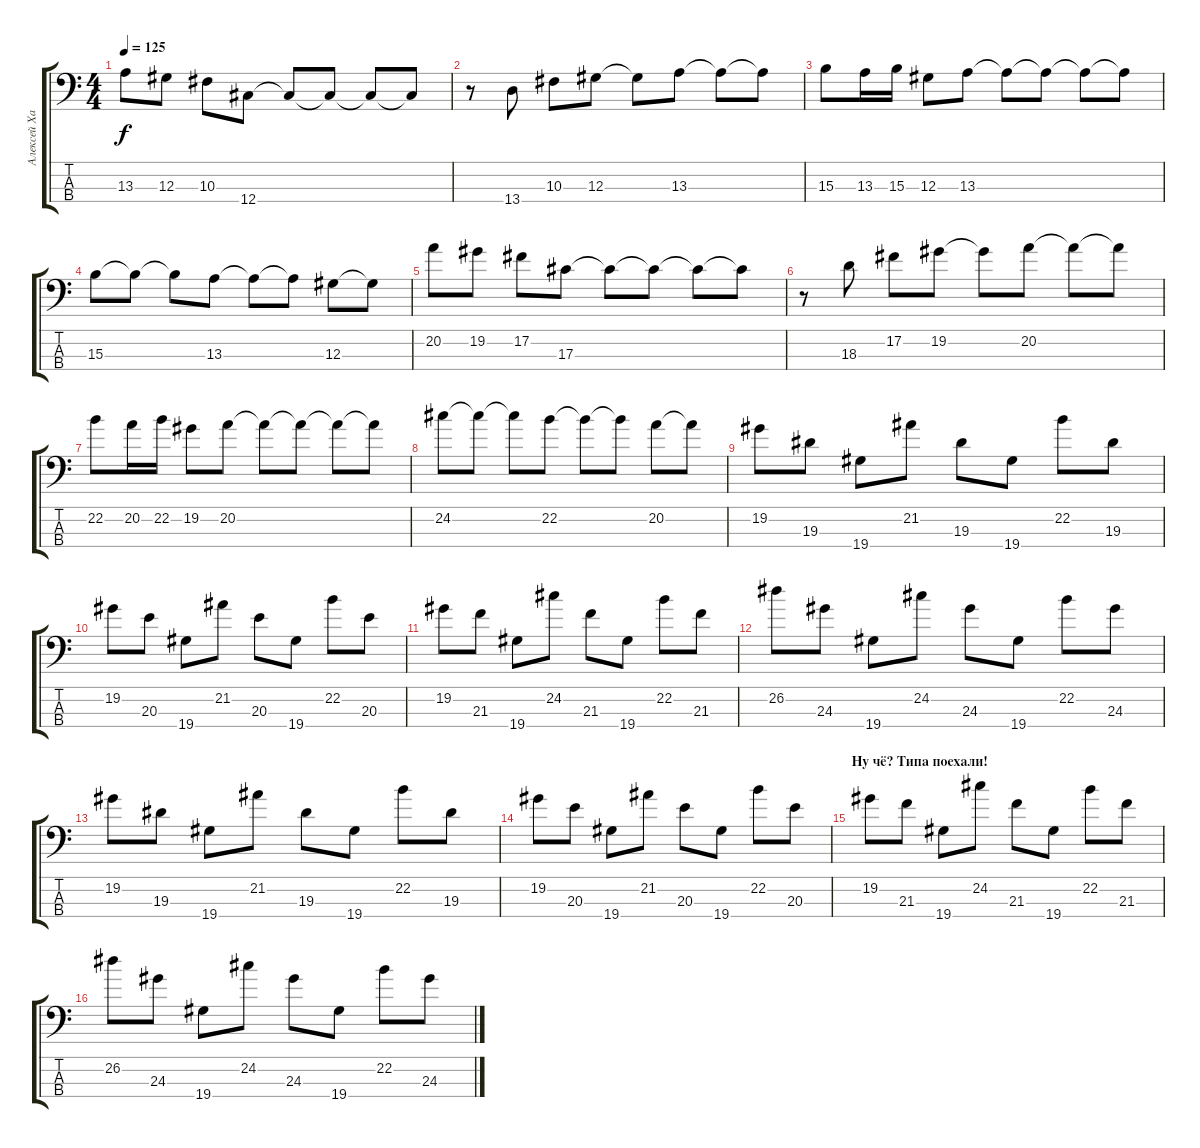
\track ("Алексей Харьков" "Алексей Ха") {instrument electricbassfinger}
\staff {score tabs}
\tuning (Gb2 Db2 Ab1 Db1) {hide}
\ts (4 4)
\tempo 125
\clef f4
\ks c
13.3.8{dy f volume 15} 12.3.8 10.3.8 12.4.8 12.4{t}.8 12.4{t}.8 12.4{t}.8 12.4{t}.8 |
r.8 13.4.8 10.3.8 12.3.8 12.3{t}.8 13.3.8 13.3{t}.8 13.3{t}.8 |
15.3.8 13.3.16 15.3.16 12.3.8 13.3.8 13.3{t}.8 13.3{t}.8 13.3{t}.8 13.3{t}.8 |
15.3.8 15.3{t}.8 15.3{t}.8 13.3.8 13.3{t}.8 13.3{t}.8 12.3.8 12.3{t}.8 |
20.2.8 19.2.8 17.2.8 17.3.8 17.3{t}.8 17.3{t}.8 17.3{t}.8 17.3{t}.8 |
r.8 18.3.8 17.2.8 19.2.8 19.2{t}.8 20.2.8 20.2{t}.8 20.2{t}.8 |
22.2.8 20.2.16 22.2.16 19.2.8 20.2.8 20.2{t}.8 20.2{t}.8 20.2{t}.8 20.2{t}.8 |
24.2.8 24.2{t}.8 24.2{t}.8 22.2.8 22.2{t}.8 22.2{t}.8 20.2.8 20.2{t}.8 |
19.2.8 19.3.8 19.4.8 21.2.8 19.3.8 19.4.8 22.2.8 19.3.8 |
19.2.8 20.3.8 19.4.8 21.2.8 20.3.8 19.4.8 22.2.8 20.3.8 |
19.2.8 21.3.8 19.4.8 24.2.8 21.3.8 19.4.8 22.2.8 21.3.8 |
26.2.8 24.3.8 19.4.8 24.2.8 24.3.8 19.4.8 22.2.8 24.3.8 |
19.2.8 19.3.8 19.4.8 21.2.8 19.3.8 19.4.8 22.2.8 19.3.8 |
19.2.8 20.3.8 19.4.8 21.2.8 20.3.8 19.4.8 22.2.8 20.3.8 |
\section ("" "Ну чё? Типа поехали!")
19.2.8 21.3.8 19.4.8 24.2.8 21.3.8 19.4.8 22.2.8 21.3.8 |
26.2.8 24.3.8 19.4.8 24.2.8 24.3.8 19.4.8 22.2.8 24.3.8
